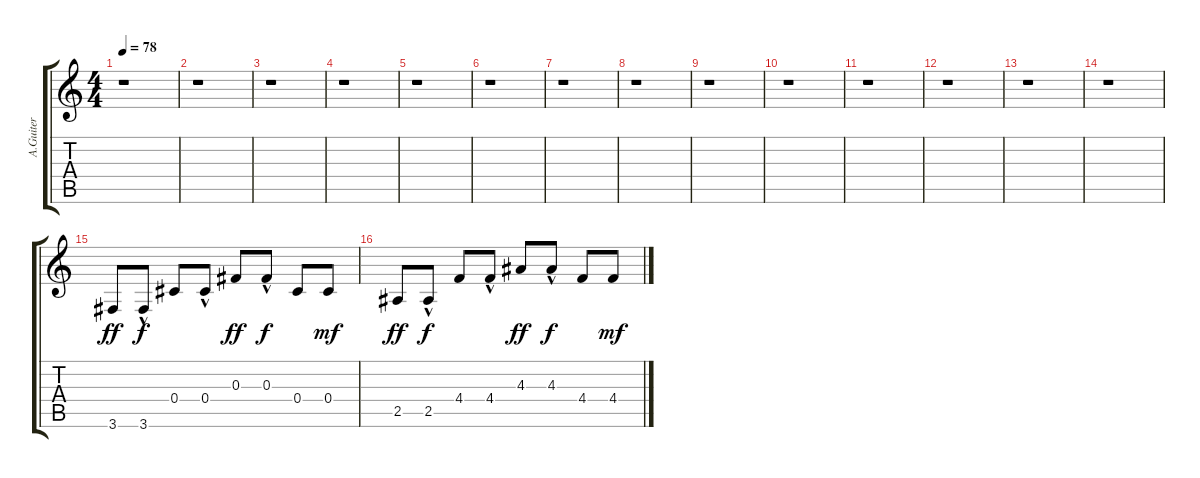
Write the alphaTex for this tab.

\track ("A.Guiter" "A.Guiter") {instrument acousticguitarsteel}
\staff {score tabs}
\tuning (Eb4 Bb3 Gb3 Db3 Ab2 Eb2) {hide}
\ts (4 4)
\tempo 78
\clef g2
\ks c
r.1{dy ff} |
r.1 |
r.1 |
r.1 |
r.1 |
r.1 |
r.1 |
r.1 |
r.1 |
r.1 |
r.1 |
r.1 |
r.1 |
r.1 |
3.6.8 3.6{hac}.8{dy f} 0.4.8 0.4{hac}.8 0.3.8{dy ff} 0.3{hac}.8{dy f} 0.4.8 0.4.8{dy mf} |
2.5.8{dy ff} 2.5{hac}.8{dy f} 4.4.8 4.4{hac}.8 4.3.8{dy ff} 4.3{hac}.8{dy f} 4.4.8 4.4.8{dy mf}
